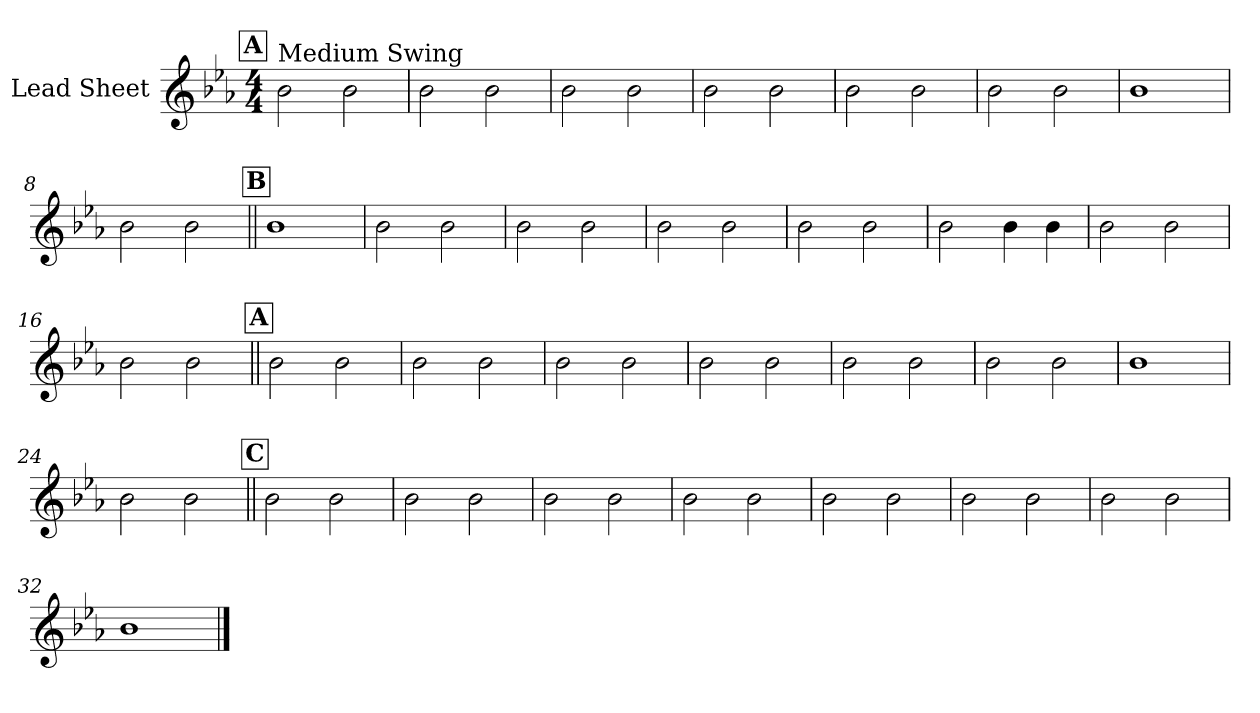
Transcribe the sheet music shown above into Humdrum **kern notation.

**kern
*part1
*staff1
*I"Lead Sheet
*clefG2
*k[b-e-a-]
*E-:
*M4/4
!!LO:REH:place=s1:a:fs=14:t=A
=1
!LO:TX:a:t=Medium Swing
2b-\
2b-\
=2
2b-\
2b-\
=3
2b-\
2b-\
=4
2b-\
2b-\
!!LO:LB:g=z
=5
2b-\
2b-\
=6
2b-\
2b-\
=7
1b-
=8
2b-\
2b-\
!!LO:LB:g=z
!!LO:REH:place=s1:a:fs=14:t=B
=9||
1b-
=10
2b-\
2b-\
=11
2b-\
2b-\
=12
2b-\
2b-\
!!LO:LB:g=z
=13
2b-\
2b-\
=14
2b-\
4b-\
4b-\
=15
2b-\
2b-\
=16
2b-\
2b-\
!!LO:LB:g=z
!!LO:REH:place=s1:a:fs=14:t=A
=17||
2b-\
2b-\
=18
2b-\
2b-\
=19
2b-\
2b-\
=20
2b-\
2b-\
!!LO:LB:g=z
=21
2b-\
2b-\
=22
2b-\
2b-\
=23
1b-
=24
2b-\
2b-\
!!LO:LB:g=z
!!LO:REH:place=s1:a:fs=14:t=C
=25||
2b-\
2b-\
=26
2b-\
2b-\
=27
2b-\
2b-\
=28
2b-\
2b-\
!!LO:LB:g=z
=29
2b-\
2b-\
=30
2b-\
2b-\
=31
2b-\
2b-\
=32
1b-
==
*-
